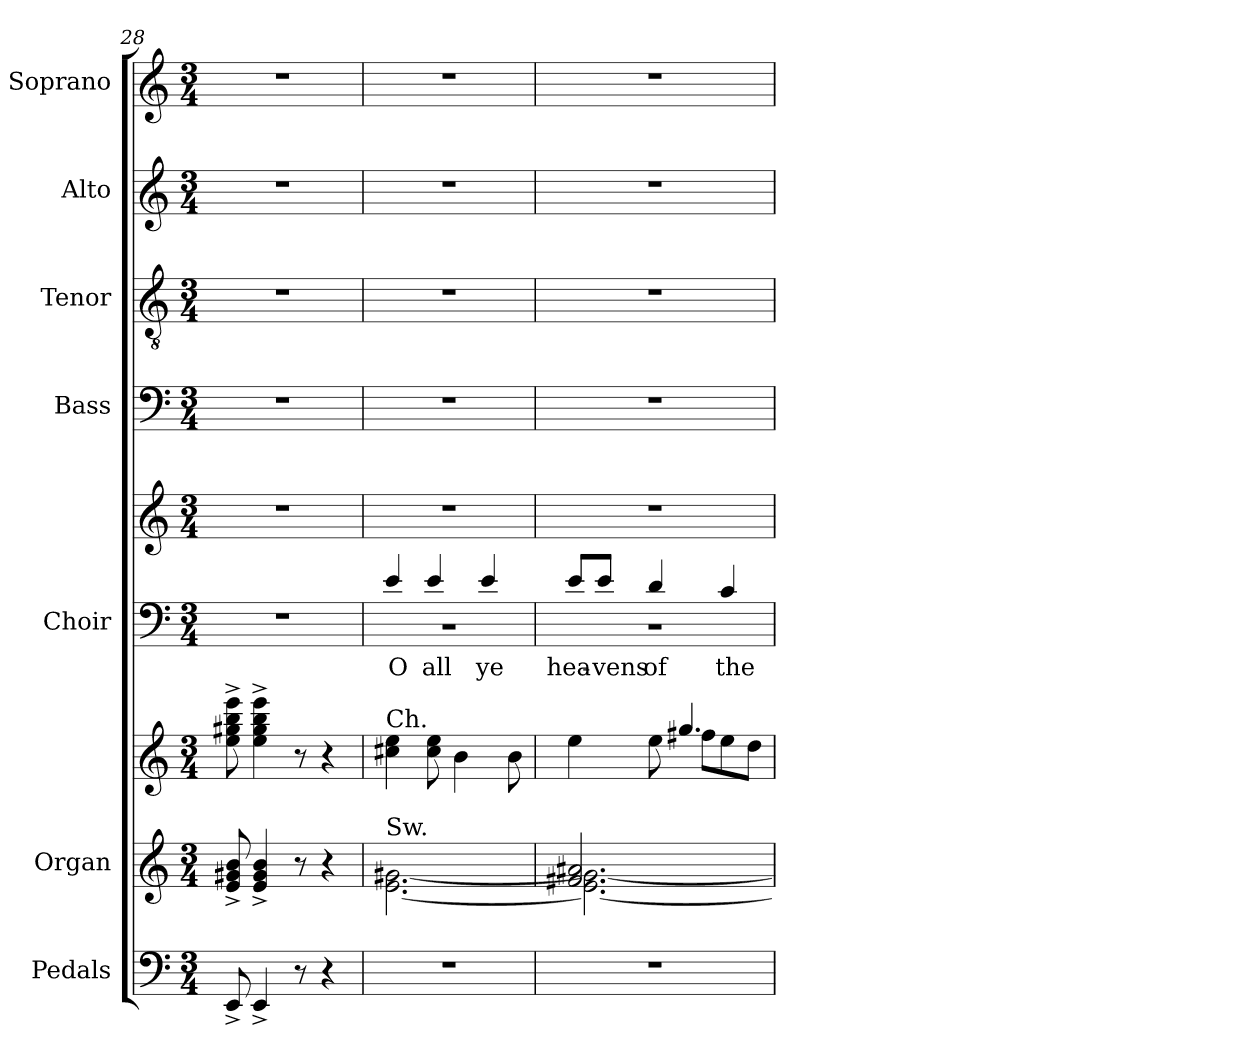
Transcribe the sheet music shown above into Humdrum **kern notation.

**kern	**kern	**kern	**dynam	**kern	**text	**kern	**kern	**kern	**kern	**kern
*part7	*part6	*part6	*part6	*part5	*part5	*part5	*part4	*part3	*part2	*part1
*staff9	*staff8	*staff7	*staff7/8	*staff6	*staff6	*staff5	*staff4	*staff3	*staff2	*staff1
*I"Pedals	*I"Organ	*	*	*I"Choir	*	*	*I"Bass	*I"Tenor	*I"Alto	*I"Soprano
*I'Ped.	*I'Org.	*	*	*I'Choir	*	*	*I'B.	*I'T.	*I'A.	*I'S.
*clefF4	*clefG2	*clefG2	*	*clefF4	*	*clefG2	*clefF4	*clefGv2	*clefG2	*clefG2
*	*	*	*	*	*	*	*	*ITrd7c12	*	*
*k[]	*k[]	*k[]	*	*k[]	*	*k[]	*k[]	*k[]	*k[]	*k[]
*C:	*C:	*C:	*	*C:	*	*C:	*C:	*C:	*C:	*C:
*M3/4	*M3/4	*M3/4	*	*M3/4	*	*M3/4	*M3/4	*M3/4	*M3/4	*M3/4
=28	=28	=28	=28	=28	=28	=28	=28	=28	=28	=28
!	!	!	!	!LO:N:vis=1	!	!LO:N:vis=1	!LO:N:vis=1	!LO:N:vis=1	!LO:N:vis=1	!LO:N:vis=1
8EE^i/	8ei/^ 8g#Xi^ 8bi^	8eei\^ 8gg#Xi^ 8bbi^ 8eeei^	.	2.r	.	2.r	2.r	2.r	2.r	2.r
4EE^i/	4ei/^ 4g#i^ 4bi^	4eei\^ 4gg#i^ 4bbi^ 4eeei^	.	.	.	.	.	.	.	.
8r	8r	8r	.	.	.	.	.	.	.	.
4r	4r	4r	.	.	.	.	.	.	.	.
=29	=29	=29	=29	=29	=29	=29	=29	=29	=29	=29
!LO:N:vis=1	!	!	!	!	!	!	!	!	!	!
*	*^	*	*	*	*	*	*	*	*	*
*	*	*	*	*	*^	*	*	*	*	*	*
!	!	!	!LO:TX:a:t=Ch.	!	!	!	!	!	!	!	!	!
!	!LO:TX:a:t=Sw.	!	!	!	!	!	!	!	!	!	!	!
!	!	!	!	!	!	!LO:N:vis=1	!LO:LY:a:color=#000000	!LO:N:vis=1	!LO:N:vis=1	!LO:N:vis=1	!LO:N:vis=1	!LO:N:vis=1
2.r	2.ryy	[<2.ei\ [<2.g#Xi	4cc#Xi\ 4eei	mf mf	4ei/	2.r	O	2.r	2.r	2.r	2.r	2.r
!	!	!	!	!	!	!	!LO:LY:a:color=#000000	!	!	!	!	!
.	.	.	8cc#i\ 8eei	.	4ei/	.	all	.	.	.	.	.
.	.	.	4bi\	.	.	.	.	.	.	.	.	.
!	!	!	!	!	!	!	!LO:LY:a:color=#000000	!	!	!	!	!
.	.	.	.	.	4ei/	.	ye	.	.	.	.	.
.	.	.	8bi\	.	.	.	.	.	.	.	.	.
=30	=30	=30	=30	=30	=30	=30	=30	=30	=30	=30	=30	=30
!LO:N:vis=1	!	!	!	!	!	!	!	!	!	!	!	!
*	*	*	*^	*	*	*	*	*	*	*	*	*
!	!	!	!	!	!	!	!LO:N:vis=1	!LO:LY:a:color=#000000	!LO:N:vis=1	!LO:N:vis=1	!LO:N:vis=1	!LO:N:vis=1	!LO:N:vis=1
2.r	2.f#Xi/ 2.a#Xi	2.ei\_< 2.g#i_<	4eei\	4.ryy	.	8ei/L	2.r	hea-	2.r	2.r	2.r	2.r	2.r
!	!	!	!	!	!	!	!	!LO:LY:a:color=#000000	!	!	!	!	!
.	.	.	.	.	.	8ei/J	.	-vens	.	.	.	.	.
!	!	!	!	!	!	!	!	!LO:LY:a:color=#000000	!	!	!	!	!
.	.	.	8eei\	.	.	4di/	.	of	.	.	.	.	.
.	.	.	4.ggi/	8ff#Xi\L	.	.	.	.	.	.	.	.	.
!	!	!	!	!	!	!	!	!LO:LY:a:color=#000000	!	!	!	!	!
.	.	.	.	8eei\	.	4ci/	.	the	.	.	.	.	.
.	.	.	.	8ddi\J	.	.	.	.	.	.	.	.	.
*	*v	*v	*	*	*	*v	*v	*	*	*	*	*	*
*	*	*v	*v	*	*	*	*	*	*	*	*
=	=	=	=	=	=	=	=	=	=	=
*-	*-	*-	*-	*-	*-	*-	*-	*-	*-	*-
